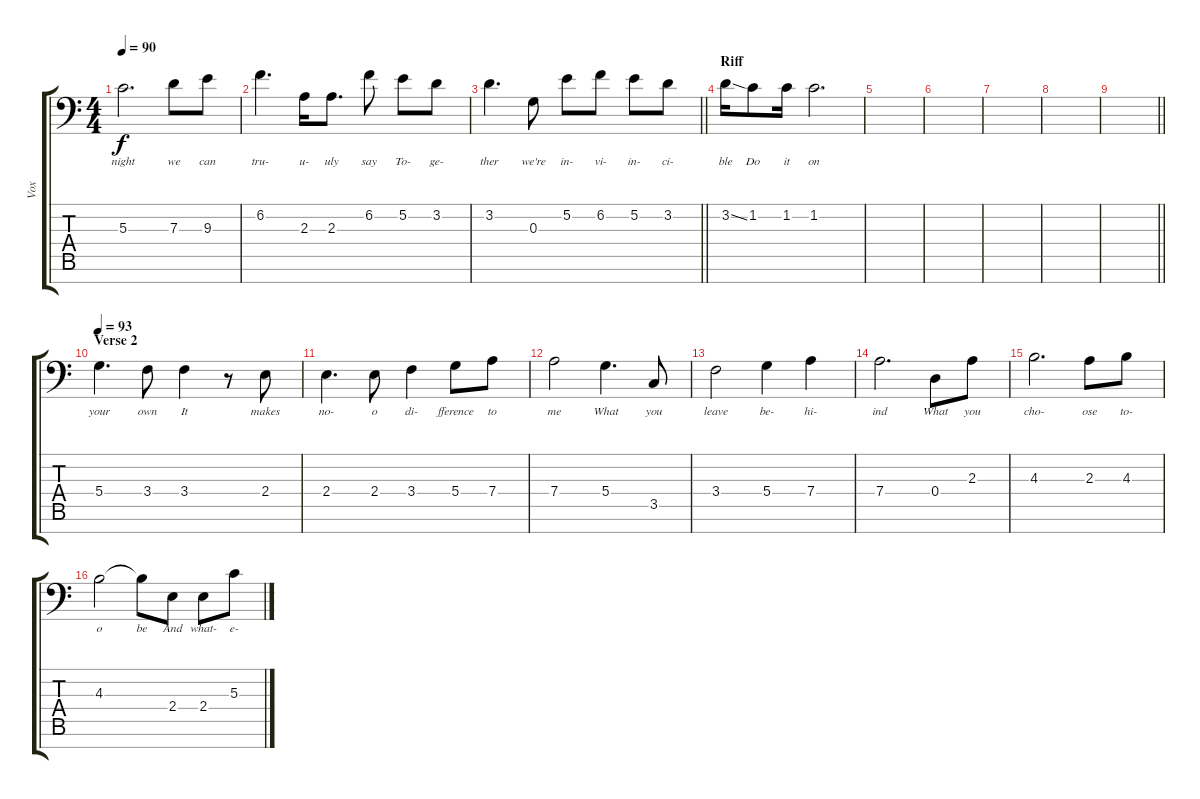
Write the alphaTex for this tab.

\track ("Vox" "Vox") {instrument synthvoice}
\staff {score tabs}
\tuning (E4 B3 G3 D3 A2 E2 C-1) {hide}
\ts (4 4)
\tempo 90
\clef f4
\ks c
5.3.2{d lyrics (0 "night") lyrics (1 "") lyrics (2 "") lyrics (3 "") lyrics (4 "") dy f} 7.3.8{lyrics (0 "we") lyrics (1 "") lyrics (2 "") lyrics (3 "") lyrics (4 "")} 9.3.8{lyrics (0 "can") lyrics (1 "") lyrics (2 "") lyrics (3 "") lyrics (4 "")} |
6.2.4{d lyrics (0 "tru-") lyrics (1 "") lyrics (2 "") lyrics (3 "") lyrics (4 "")} 2.3.16{lyrics (0 "u-") lyrics (1 "") lyrics (2 "") lyrics (3 "") lyrics (4 "")} 2.3.8{d lyrics (0 "uly") lyrics (1 "") lyrics (2 "") lyrics (3 "") lyrics (4 "")} 6.2.8{lyrics (0 "say") lyrics (1 "") lyrics (2 "") lyrics (3 "") lyrics (4 "")} 5.2.8{lyrics (0 "To-") lyrics (1 "") lyrics (2 "") lyrics (3 "") lyrics (4 "")} 3.2.8{lyrics (0 "ge-") lyrics (1 "") lyrics (2 "") lyrics (3 "") lyrics (4 "")} |
\barLineRight lightlight
3.2.4{d lyrics (0 "ther") lyrics (1 "") lyrics (2 "") lyrics (3 "") lyrics (4 "")} 0.3.8{lyrics (0 "we're") lyrics (1 "") lyrics (2 "") lyrics (3 "") lyrics (4 "")} 5.2.8{lyrics (0 "in-") lyrics (1 "") lyrics (2 "") lyrics (3 "") lyrics (4 "")} 6.2.8{lyrics (0 "vi-") lyrics (1 "") lyrics (2 "") lyrics (3 "") lyrics (4 "")} 5.2.8{lyrics (0 "in-") lyrics (1 "") lyrics (2 "") lyrics (3 "") lyrics (4 "")} 3.2.8{lyrics (0 "ci-") lyrics (1 "") lyrics (2 "") lyrics (3 "") lyrics (4 "")} |
\section ("" "Riff")
3.2{ss}.16{lyrics (0 "ble") lyrics (1 "") lyrics (2 "") lyrics (3 "") lyrics (4 "")} 1.2.8{lyrics (0 "Do") lyrics (1 "") lyrics (2 "") lyrics (3 "") lyrics (4 "")} 1.2.16{lyrics (0 "it") lyrics (1 "") lyrics (2 "") lyrics (3 "") lyrics (4 "")} 1.2.2{d lyrics (0 "on") lyrics (1 "") lyrics (2 "") lyrics (3 "") lyrics (4 "")} |
|
|
|
|
\barLineRight lightlight
|
\section ("" "Verse 2")
\tempo 93
5.4.4{d lyrics (0 "your") lyrics (1 "") lyrics (2 "") lyrics (3 "") lyrics (4 "")} 3.4.8{lyrics (0 "own") lyrics (1 "") lyrics (2 "") lyrics (3 "") lyrics (4 "")} 3.4.4{lyrics (0 "It") lyrics (1 "") lyrics (2 "") lyrics (3 "") lyrics (4 "")} r.8 2.4.8{lyrics (0 "makes") lyrics (1 "") lyrics (2 "") lyrics (3 "") lyrics (4 "")} |
2.4.4{d lyrics (0 "no-") lyrics (1 "") lyrics (2 "") lyrics (3 "") lyrics (4 "")} 2.4.8{lyrics (0 "o") lyrics (1 "") lyrics (2 "") lyrics (3 "") lyrics (4 "")} 3.4.4{lyrics (0 "di-") lyrics (1 "") lyrics (2 "") lyrics (3 "") lyrics (4 "")} 5.4.8{lyrics (0 "fference") lyrics (1 "") lyrics (2 "") lyrics (3 "") lyrics (4 "")} 7.4.8{lyrics (0 "to") lyrics (1 "") lyrics (2 "") lyrics (3 "") lyrics (4 "")} |
7.4.2{lyrics (0 "me") lyrics (1 "") lyrics (2 "") lyrics (3 "") lyrics (4 "")} 5.4.4{d lyrics (0 "What") lyrics (1 "") lyrics (2 "") lyrics (3 "") lyrics (4 "")} 3.5.8{lyrics (0 "you") lyrics (1 "") lyrics (2 "") lyrics (3 "") lyrics (4 "")} |
3.4.2{lyrics (0 "leave") lyrics (1 "") lyrics (2 "") lyrics (3 "") lyrics (4 "")} 5.4.4{lyrics (0 "be-") lyrics (1 "") lyrics (2 "") lyrics (3 "") lyrics (4 "")} 7.4.4{lyrics (0 "hi-") lyrics (1 "") lyrics (2 "") lyrics (3 "") lyrics (4 "")} |
7.4.2{d lyrics (0 "ind") lyrics (1 "") lyrics (2 "") lyrics (3 "") lyrics (4 "")} 0.4.8{lyrics (0 "What") lyrics (1 "") lyrics (2 "") lyrics (3 "") lyrics (4 "")} 2.3.8{lyrics (0 "you") lyrics (1 "") lyrics (2 "") lyrics (3 "") lyrics (4 "")} |
4.3.2{d lyrics (0 "cho-") lyrics (1 "") lyrics (2 "") lyrics (3 "") lyrics (4 "")} 2.3.8{lyrics (0 "ose") lyrics (1 "") lyrics (2 "") lyrics (3 "") lyrics (4 "")} 4.3.8{lyrics (0 "to-") lyrics (1 "") lyrics (2 "") lyrics (3 "") lyrics (4 "")} |
4.3.2{lyrics (0 "o") lyrics (1 "") lyrics (2 "") lyrics (3 "") lyrics (4 "")} 4.3{t}.8{lyrics (0 "be") lyrics (1 "") lyrics (2 "") lyrics (3 "") lyrics (4 "")} 2.4.8{lyrics (0 "And") lyrics (1 "") lyrics (2 "") lyrics (3 "") lyrics (4 "")} 2.4.8{lyrics (0 "what-") lyrics (1 "") lyrics (2 "") lyrics (3 "") lyrics (4 "")} 5.3.8{lyrics (0 "e-") lyrics (1 "") lyrics (2 "") lyrics (3 "") lyrics (4 "")}
